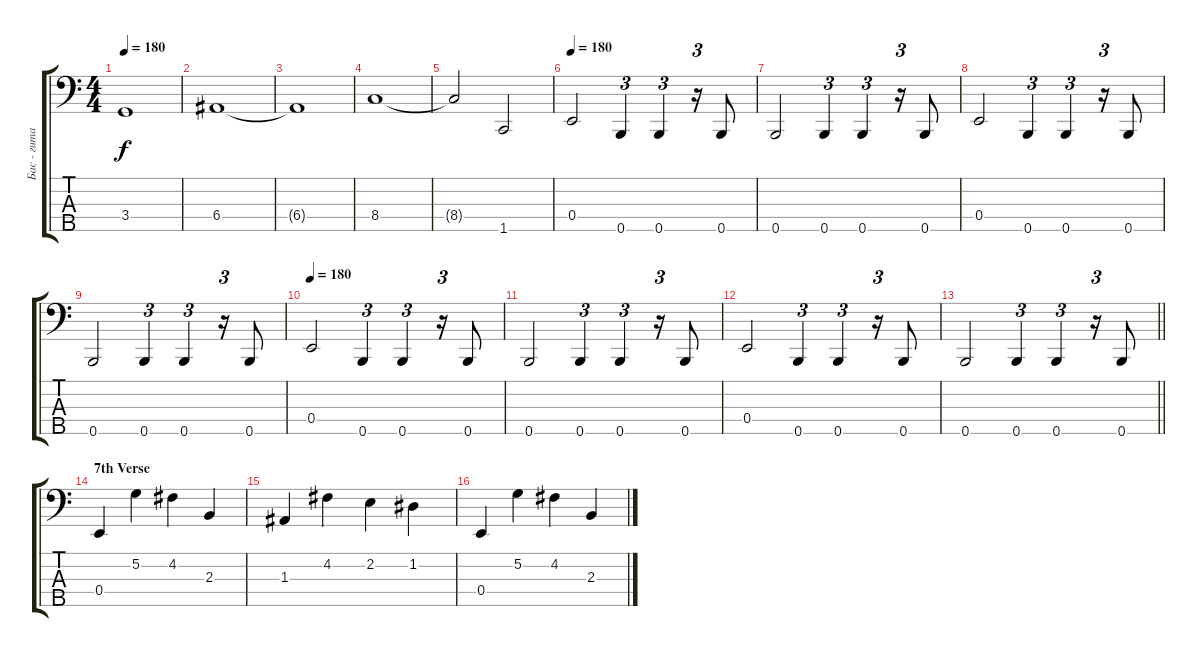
\track ("Бас - гитара" "Бас - гита") {instrument electricbassfinger}
\staff {score tabs}
\tuning (G2 D2 A1 E1 B0) {hide}
\ts (4 4)
\tempo 180
\clef f4
\ks c
3.4{t}.1{dy f} |
6.4.1 |
6.4{t}.1 |
8.4.1 |
8.4{t}.2 1.5.2 |
\tempo 180
0.4.2 0.5.4{tu (3 2)} 0.5.4{tu (3 2)} r.16{tu (3 2)} 0.5.8 |
0.5.2 0.5.4{tu (3 2)} 0.5.4{tu (3 2)} r.16{tu (3 2)} 0.5.8 |
0.4.2 0.5.4{tu (3 2)} 0.5.4{tu (3 2)} r.16{tu (3 2)} 0.5.8 |
0.5.2 0.5.4{tu (3 2)} 0.5.4{tu (3 2)} r.16{tu (3 2)} 0.5.8 |
\tempo 180
0.4.2 0.5.4{tu (3 2)} 0.5.4{tu (3 2)} r.16{tu (3 2)} 0.5.8 |
0.5.2 0.5.4{tu (3 2)} 0.5.4{tu (3 2)} r.16{tu (3 2)} 0.5.8 |
0.4.2 0.5.4{tu (3 2)} 0.5.4{tu (3 2)} r.16{tu (3 2)} 0.5.8 |
\barLineRight lightlight
0.5.2 0.5.4{tu (3 2)} 0.5.4{tu (3 2)} r.16{tu (3 2)} 0.5.8 |
\section ("" "7th Verse")
0.4.4 5.2.4 4.2.4 2.3.4 |
1.3.4 4.2.4 2.2.4 1.2.4 |
0.4.4 5.2.4 4.2.4 2.3.4
